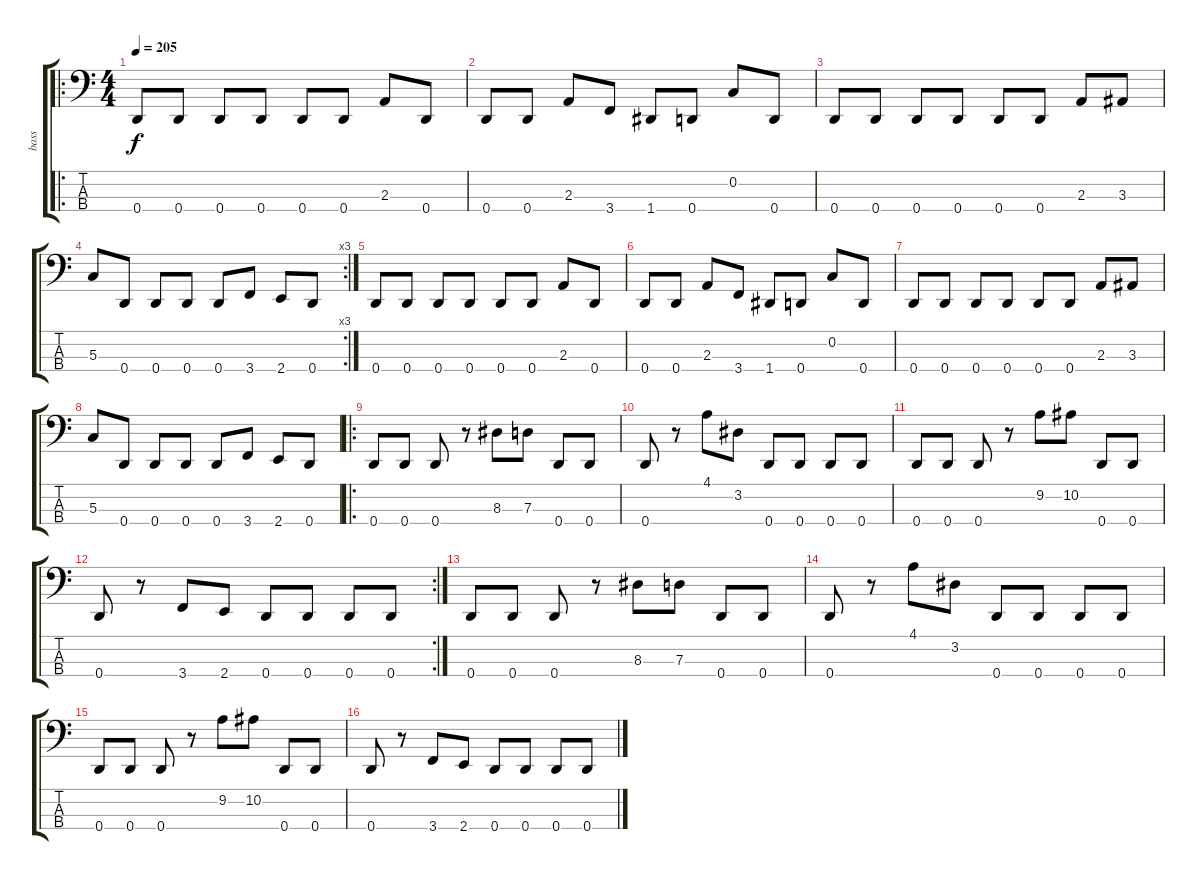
\track ("bass" "bass") {instrument electricbassfinger}
\staff {score tabs}
\tuning (F2 C2 G1 D1) {hide}
\ro
\ts (4 4)
\tempo 205
\clef f4
\ks c
0.4.8{dy f} 0.4.8 0.4.8 0.4.8 0.4.8 0.4.8 2.3.8 0.4.8 |
0.4.8 0.4.8 2.3.8 3.4.8 1.4.8 0.4.8 0.2.8 0.4.8 |
0.4.8 0.4.8 0.4.8 0.4.8 0.4.8 0.4.8 2.3.8 3.3.8 |
\rc 3
5.3.8 0.4.8 0.4.8 0.4.8 0.4.8 3.4.8 2.4.8 0.4.8 |
0.4.8 0.4.8 0.4.8 0.4.8 0.4.8 0.4.8 2.3.8 0.4.8 |
0.4.8 0.4.8 2.3.8 3.4.8 1.4.8 0.4.8 0.2.8 0.4.8 |
0.4.8 0.4.8 0.4.8 0.4.8 0.4.8 0.4.8 2.3.8 3.3.8 |
5.3.8 0.4.8 0.4.8 0.4.8 0.4.8 3.4.8 2.4.8 0.4.8 |
\ro
0.4.8 0.4.8 0.4.8 r.8 8.3.8 7.3.8 0.4.8 0.4.8 |
0.4.8 r.8 4.1.8 3.2.8 0.4.8 0.4.8 0.4.8 0.4.8 |
0.4.8 0.4.8 0.4.8 r.8 9.2.8 10.2.8 0.4.8 0.4.8 |
\rc 2
0.4.8 r.8 3.4.8 2.4.8 0.4.8 0.4.8 0.4.8 0.4.8 |
0.4.8 0.4.8 0.4.8 r.8 8.3.8 7.3.8 0.4.8 0.4.8 |
0.4.8 r.8 4.1.8 3.2.8 0.4.8 0.4.8 0.4.8 0.4.8 |
0.4.8 0.4.8 0.4.8 r.8 9.2.8 10.2.8 0.4.8 0.4.8 |
0.4.8 r.8 3.4.8 2.4.8 0.4.8 0.4.8 0.4.8 0.4.8
